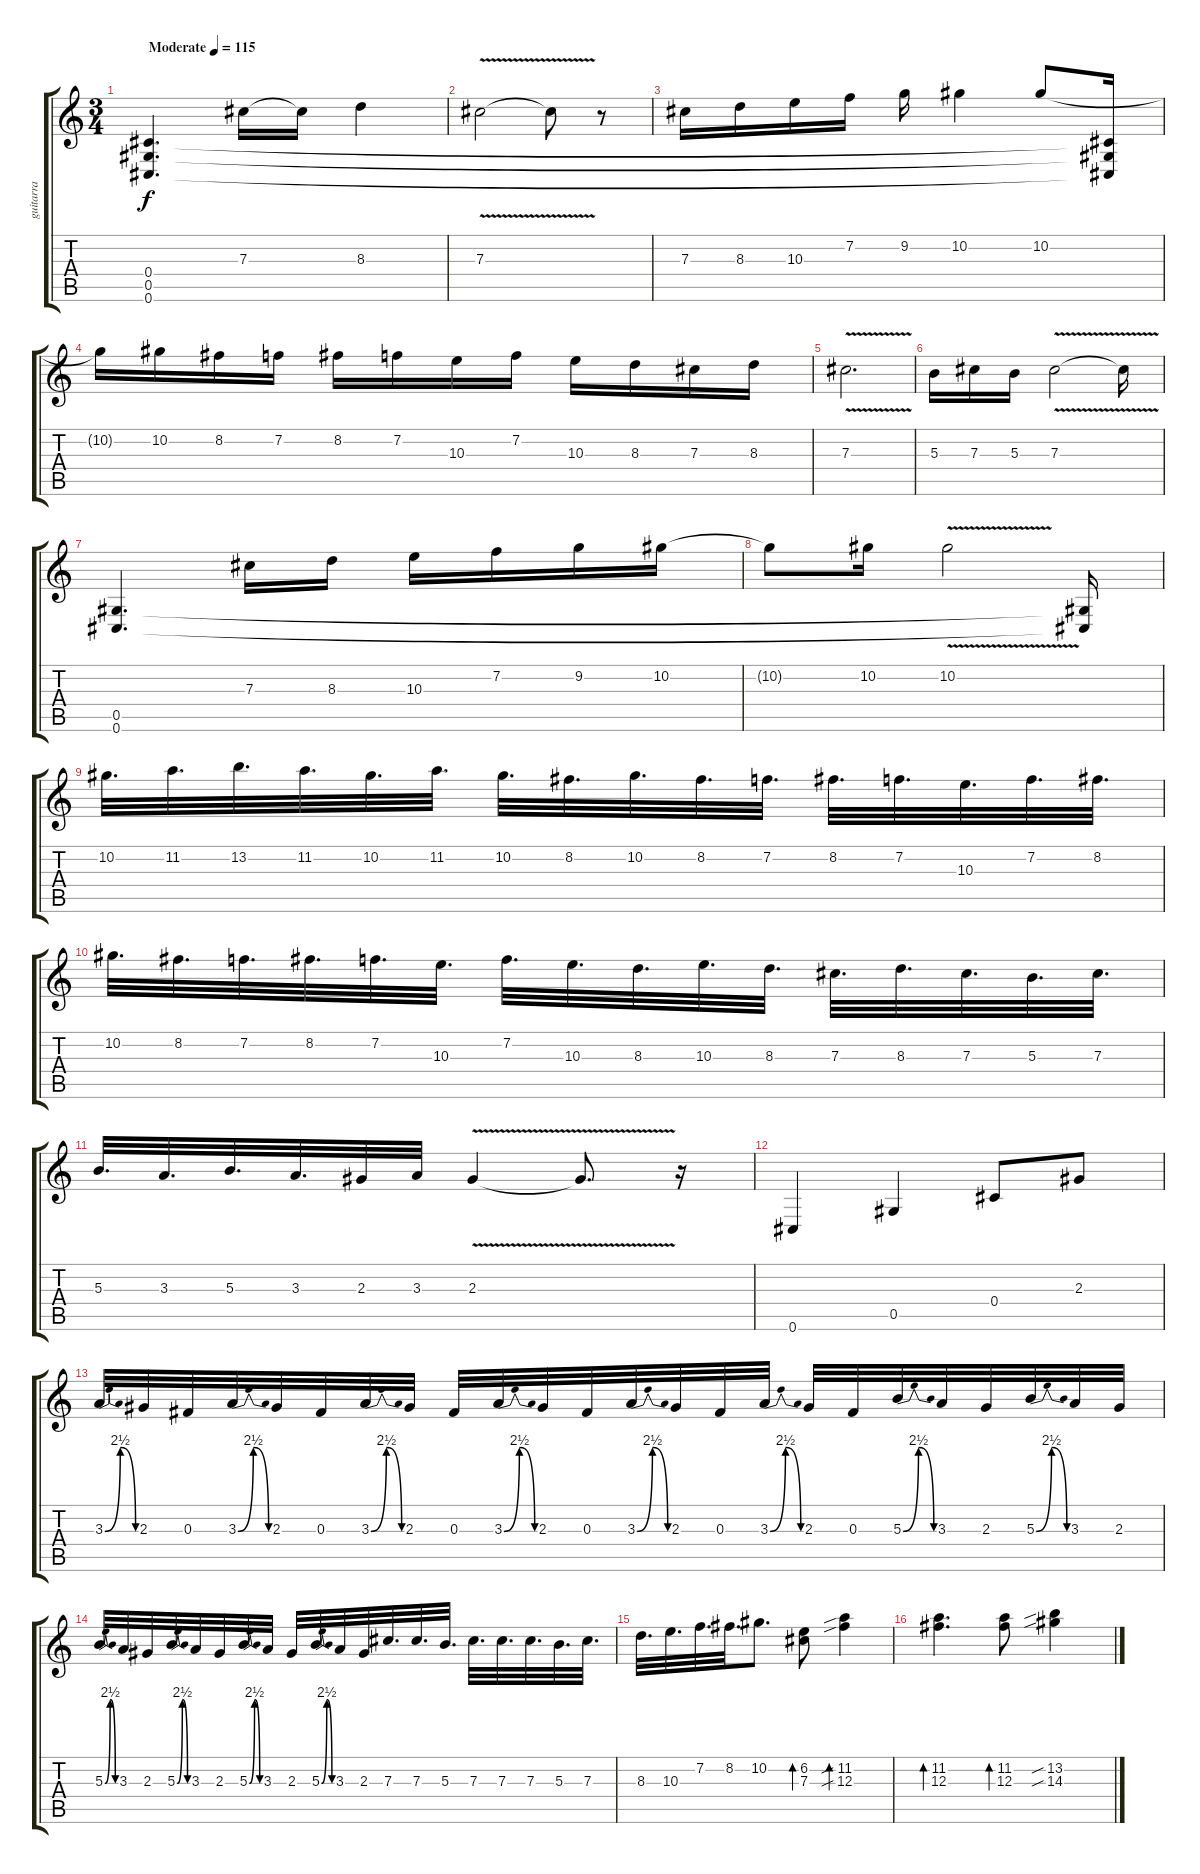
\track ("guitarra" "guitarra") {instrument electricguitarclean}
\staff {score tabs}
\tuning (Eb4 Bb3 Gb3 Db3 Ab2 Db2) {hide}
\ts (3 4)
\tempo (115 "Moderate")
\clef g2
\ks c
(0.4 0.5 0.6).4{d dy f instrument electricguitarclean} 7.3.16 7.3{t}.16 8.3.4 |
7.3{v}.2 7.3{t}.8 r.8 |
7.3.16 8.3.16 10.3.16 7.2.16 9.2.16 10.2.4 10.2.8 (0.4{t} 0.5{t} 0.6{t}).16 |
10.2{t}.16 10.2.16 8.2.16 7.2.16 8.2.16 7.2.16 10.3.16 7.2.16 10.3.16 8.3.16 7.3.16 8.3.16 |
7.3{v}.2{d} |
5.3.16 7.3.16 5.3.16 7.3{v}.2 7.3{t}.16 |
(0.5 0.6).4{d} 7.3.16 8.3.16 10.3.16 7.2.16 9.2.16 10.2.16 |
10.2{t}.8 10.2.16 10.2{v}.2 (0.5{t} 0.6{t}).16 |
10.2.32{d} 11.2.32{d} 13.2.32{d} 11.2.32{d} 10.2.32{d} 11.2.32{d} 10.2.32{d} 8.2.32{d} 10.2.32{d} 8.2.32{d} 7.2.32{d} 8.2.32{d} 7.2.32{d} 10.3.32{d} 7.2.32{d} 8.2.32{d} |
10.2.32{d} 8.2.32{d} 7.2.32{d} 8.2.32{d} 7.2.32{d} 10.3.32{d} 7.2.32{d} 10.3.32{d} 8.3.32{d} 10.3.32{d} 8.3.32{d} 7.3.32{d} 8.3.32{d} 7.3.32{d} 5.3.32{d} 7.3.32{d} |
5.3.32{d} 3.3.32{d} 5.3.32{d} 3.3.32{d} 2.3.32 3.3.32 2.3{v}.4 2.3{t}.8{d} r.16 |
0.6.4 0.5.4 0.4.8 2.3.8 |
3.3{be (bendrelease 0 0 18 10 20 10 60 0)}.32 2.3.32 0.3.32 3.3{be (bendrelease 0 0 18 10 20 10 60 0)}.32 2.3.32 0.3.32 3.3{be (bendrelease 0 0 18 10 20 10 60 0)}.32 2.3.32 0.3.32 3.3{be (bendrelease 0 0 18 10 20 10 60 0)}.32 2.3.32 0.3.32 3.3{be (bendrelease 0 0 18 10 20 10 60 0)}.32 2.3.32 0.3.32 3.3{be (bendrelease 0 0 18 10 20 10 60 0)}.32 2.3.32 0.3.32 5.3{be (bendrelease 0 0 18 10 20 10 60 0)}.32 3.3.32 2.3.32 5.3{be (bendrelease 0 0 18 10 20 10 60 0)}.32 3.3.32 2.3.32 |
5.3{be (bendrelease 0 0 18 10 20 10 60 0)}.32 3.3.32 2.3.32 5.3{be (bendrelease 0 0 18 10 20 10 60 0)}.32 3.3.32 2.3.32 5.3{be (bendrelease 0 0 18 10 20 10 60 0)}.32 3.3.32 2.3.32 5.3{be (bendrelease 0 0 18 10 20 10 60 0)}.32 3.3.32 2.3.32 7.3.32{d} 7.3.32{d} 5.3.32{d} 7.3.32{d} 7.3.32{d} 7.3.32{d} 5.3.32{d} 7.3.32{d} |
8.3.32{d} 10.3.32{d} 7.2.32{d} 8.2.32{d} 10.2.8{d} (6.2 7.3).8{bd 240} (11.2{sib} 12.3{sib}).4{bd 240} |
(11.2 12.3).4{d bd 240} (11.2 12.3).8{bd 240} (13.2{sib} 14.3{sib}).4
